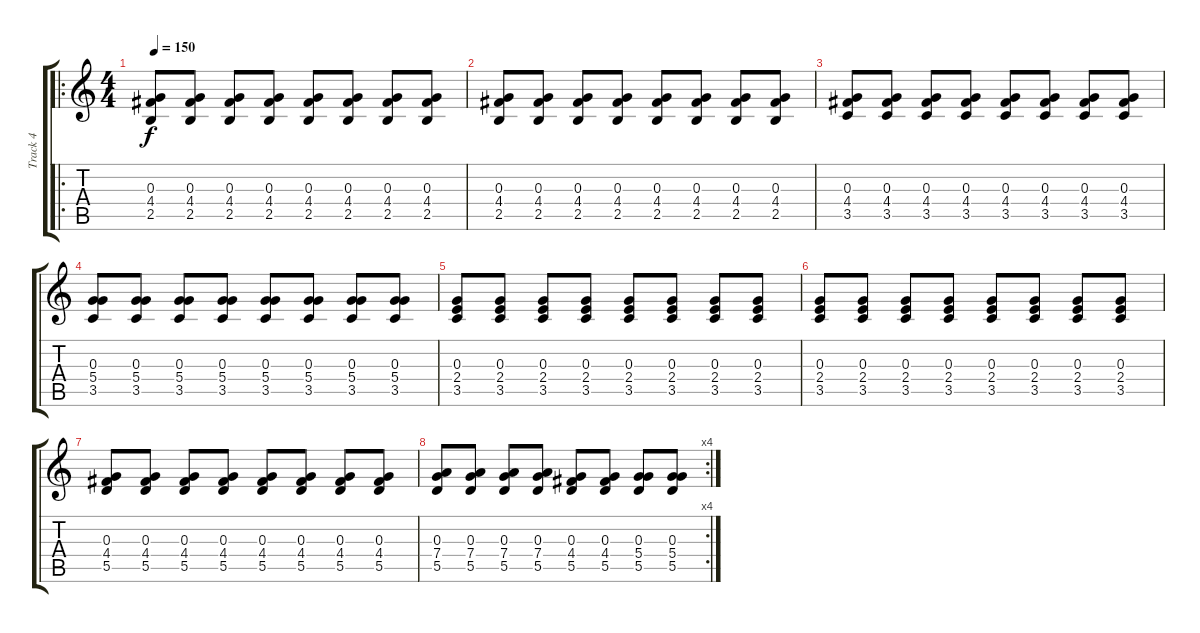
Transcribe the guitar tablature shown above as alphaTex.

\track ("Track 4" "Track 4") {instrument overdrivenguitar}
\staff {score tabs}
\tuning (E4 B3 G3 D3 A2 E2) {hide}
\ro
\ts (4 4)
\tempo 150
\clef g2
\ks c
(0.3 4.4 2.5).8{dy f} (0.3 4.4 2.5).8 (0.3 4.4 2.5).8 (0.3 4.4 2.5).8 (0.3 4.4 2.5).8 (0.3 4.4 2.5).8 (0.3 4.4 2.5).8 (0.3 4.4 2.5).8 |
(0.3 4.4 2.5).8 (0.3 4.4 2.5).8 (0.3 4.4 2.5).8 (0.3 4.4 2.5).8 (0.3 4.4 2.5).8 (0.3 4.4 2.5).8 (0.3 4.4 2.5).8 (0.3 4.4 2.5).8 |
(0.3 4.4 3.5).8 (0.3 4.4 3.5).8 (0.3 4.4 3.5).8 (0.3 4.4 3.5).8 (0.3 4.4 3.5).8 (0.3 4.4 3.5).8 (0.3 4.4 3.5).8 (0.3 4.4 3.5).8 |
(0.3 5.4 3.5).8 (0.3 5.4 3.5).8 (0.3 5.4 3.5).8 (0.3 5.4 3.5).8 (0.3 5.4 3.5).8 (0.3 5.4 3.5).8 (0.3 5.4 3.5).8 (0.3 5.4 3.5).8 |
(0.3 2.4 3.5).8 (0.3 2.4 3.5).8 (0.3 2.4 3.5).8 (0.3 2.4 3.5).8 (0.3 2.4 3.5).8 (0.3 2.4 3.5).8 (0.3 2.4 3.5).8 (0.3 2.4 3.5).8 |
(0.3 2.4 3.5).8 (0.3 2.4 3.5).8 (0.3 2.4 3.5).8 (0.3 2.4 3.5).8 (0.3 2.4 3.5).8 (0.3 2.4 3.5).8 (0.3 2.4 3.5).8 (0.3 2.4 3.5).8 |
(0.3 4.4 5.5).8 (0.3 4.4 5.5).8 (0.3 4.4 5.5).8 (0.3 4.4 5.5).8 (0.3 4.4 5.5).8 (0.3 4.4 5.5).8 (0.3 4.4 5.5).8 (0.3 4.4 5.5).8 |
\rc 4
(0.3 7.4 5.5).8 (0.3 7.4 5.5).8 (0.3 7.4 5.5).8 (0.3 7.4 5.5).8 (0.3 4.4 5.5).8 (0.3 4.4 5.5).8 (0.3 5.4 5.5).8 (0.3 5.4 5.5).8
